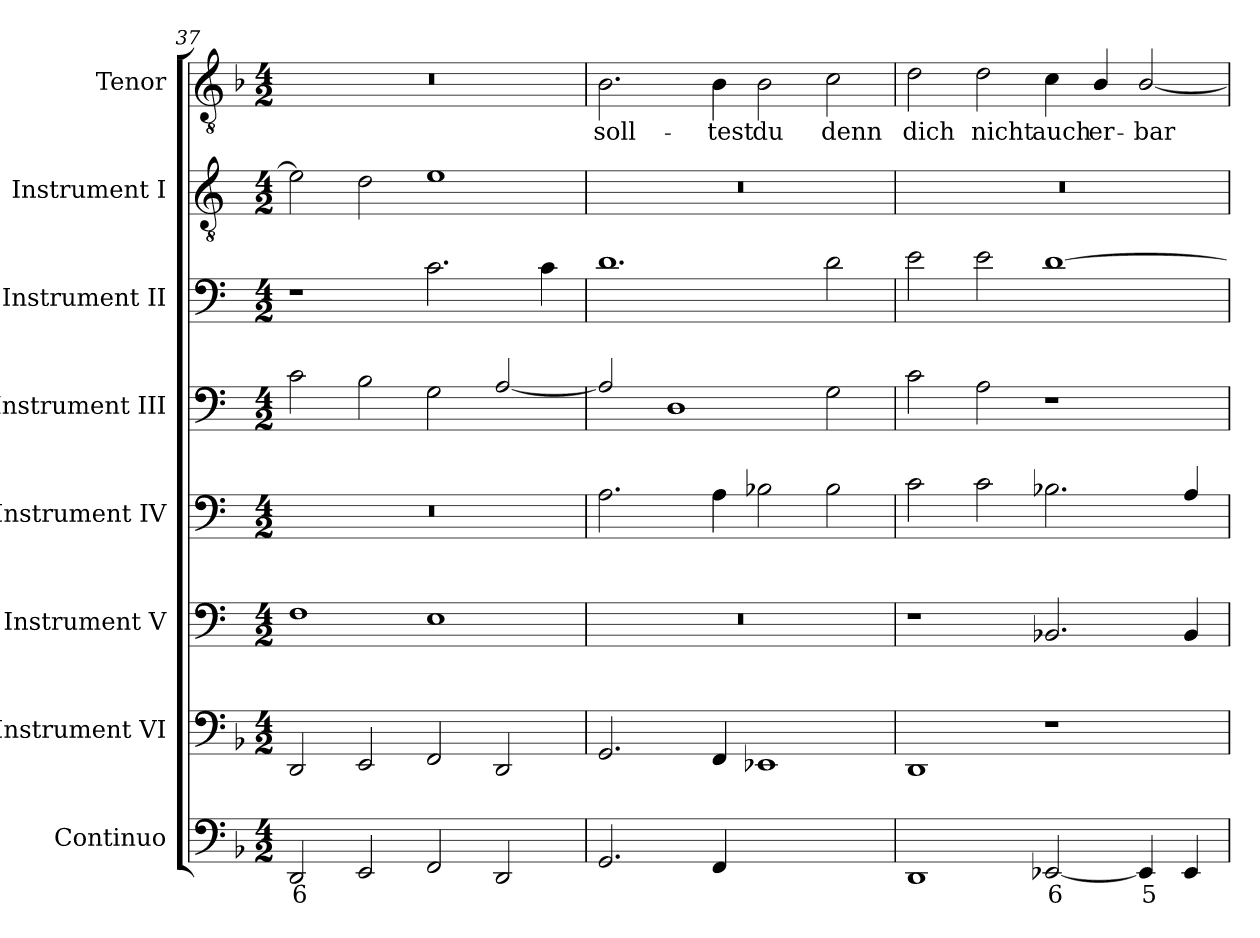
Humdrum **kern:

**kern	**text	**kern	**kern	**kern	**kern	**kern	**kern	**kern	**text
*part8	*part8	*part7	*part6	*part5	*part4	*part3	*part2	*part1	*part1
*staff8	*staff8	*staff7	*staff6	*staff5	*staff4	*staff3	*staff2	*staff1	*staff1
*I"Continuo	*	*I"Instrument VI	*I"Instrument V	*I"Instrument IV	*I"Instrument III	*I"Instrument II	*I"Instrument I	*I"Tenor	*
*	*	*I'VI	*I'V	*I'IV	*I'III	*I'II	*I'I	*I'T	*
!!LO:LB:g=z
*clefF4	*	*clefF4	*clefF4	*clefF4	*clefF4	*clefF4	*clefGv2	*clefGv2	*
*	*	*	*ITrd4c7	*ITrd4c7	*ITrd4c7	*ITrd4c7	*ITrd4c7	*	*
*k[b-]	*	*k[b-]	*k[b-]	*k[b-]	*k[b-]	*k[b-]	*k[b-]	*k[b-]	*
*F:	*	*F:	*F:	*F:	*F:	*F:	*F:	*F:	*
*M4/2	*	*M4/2	*M4/2	*M4/2	*M4/2	*M4/2	*M4/2	*M4/2	*
=37	=37	=37	=37	=37	=37	=37	=37	=37	=37
!	!LO:LY:b	!	!	!	!	!	!	!	!
2DD	6	2DD	1BB-	0r	2F	1r	2A]	0r	.
2EE	.	2EE	.	.	2E	.	2G	.	.
2FF	.	2FF	1AA	.	2C	2.F	1A	.	.
2DD	.	2DD	.	.	[2D/	.	.	.	.
.	.	.	.	.	.	4F	.	.	.
=38	=38	=38	=38	=38	=38	=38	=38	=38	=38
!	!	!	!	!	!	!	!	!	!LO:LY:b
2.GG	.	2.GG	0r	2.D	2D/]	1.G	0r	2.B-	soll-
.	.	.	.	.	1GG	.	.	.	.
!	!	!	!	!	!	!	!	!	!LO:LY:b
4FF	.	4FF	.	4D	.	.	.	4B-	-test
!	!LO:LY:b	!	!	!	!	!	!	!	!LO:LY:b
[2EE-Xyy	5	1EE-X	.	2E-X	.	.	.	2B-	du
!	!LO:LY:b	!	!	!	!	!	!	!	!LO:LY:b
2EE-yy]	6	.	.	2E-	2C	2G	.	2c	denn
=39	=39	=39	=39	=39	=39	=39	=39	=39	=39
!	!	!	!	!	!	!	!	!	!LO:LY:b
1DD	.	1DD	1r	2F	2F	2A	0r	2d	dich
!	!	!	!	!	!	!	!	!	!LO:LY:b
.	.	.	.	2F	2D	2A	.	2d	nicht
!	!LO:LY:b	!	!	!	!	!	!	!	!LO:LY:b
[2EE-X	6	1r	2.EE-X	2.E-X	1r	[1G	.	4c	auch
!	!	!	!	!	!	!	!	!	!LO:LY:b
.	.	.	.	.	.	.	.	4B-/	er-
!	!LO:LY:b	!	!	!	!	!	!	!	!LO:LY:b
4EE-]	5	.	.	.	.	.	.	[2B-/	-bar-
4EE-	.	.	4EE-	4D/	.	.	.	.	.
=	=	=	=	=	=	=	=	=	=
*-	*-	*-	*-	*-	*-	*-	*-	*-	*-
